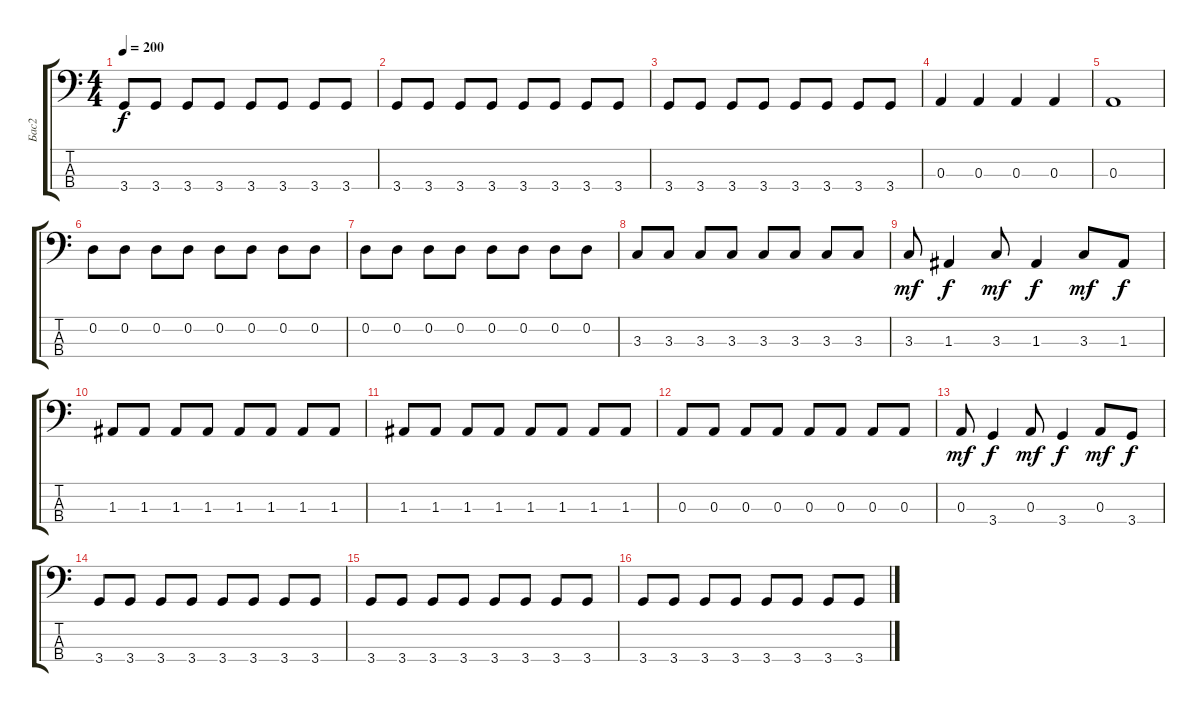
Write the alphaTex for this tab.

\track ("Бас2" "Бас2") {instrument electricbassfinger}
\staff {score tabs}
\tuning (G2 D2 A1 E1) {hide}
\ts (4 4)
\tempo 200
\clef f4
\ks c
3.4.8{dy f} 3.4.8 3.4.8 3.4.8 3.4.8 3.4.8 3.4.8 3.4.8 |
3.4.8 3.4.8 3.4.8 3.4.8 3.4.8 3.4.8 3.4.8 3.4.8 |
3.4.8 3.4.8 3.4.8 3.4.8 3.4.8 3.4.8 3.4.8 3.4.8 |
0.3.4 0.3.4 0.3.4 0.3.4 |
0.3.1 |
0.2.8 0.2.8 0.2.8 0.2.8 0.2.8 0.2.8 0.2.8 0.2.8 |
0.2.8 0.2.8 0.2.8 0.2.8 0.2.8 0.2.8 0.2.8 0.2.8 |
3.3.8 3.3.8 3.3.8 3.3.8 3.3.8 3.3.8 3.3.8 3.3.8 |
3.3.8{dy mf} 1.3.4{dy f} 3.3.8{dy mf} 1.3.4{dy f} 3.3.8{dy mf} 1.3.8{dy f} |
1.3.8 1.3.8 1.3.8 1.3.8 1.3.8 1.3.8 1.3.8 1.3.8 |
1.3.8 1.3.8 1.3.8 1.3.8 1.3.8 1.3.8 1.3.8 1.3.8 |
0.3.8 0.3.8 0.3.8 0.3.8 0.3.8 0.3.8 0.3.8 0.3.8 |
0.3.8{dy mf} 3.4.4{dy f} 0.3.8{dy mf} 3.4.4{dy f} 0.3.8{dy mf} 3.4.8{dy f} |
3.4.8 3.4.8 3.4.8 3.4.8 3.4.8 3.4.8 3.4.8 3.4.8 |
3.4.8 3.4.8 3.4.8 3.4.8 3.4.8 3.4.8 3.4.8 3.4.8 |
3.4.8 3.4.8 3.4.8 3.4.8 3.4.8 3.4.8 3.4.8 3.4.8
